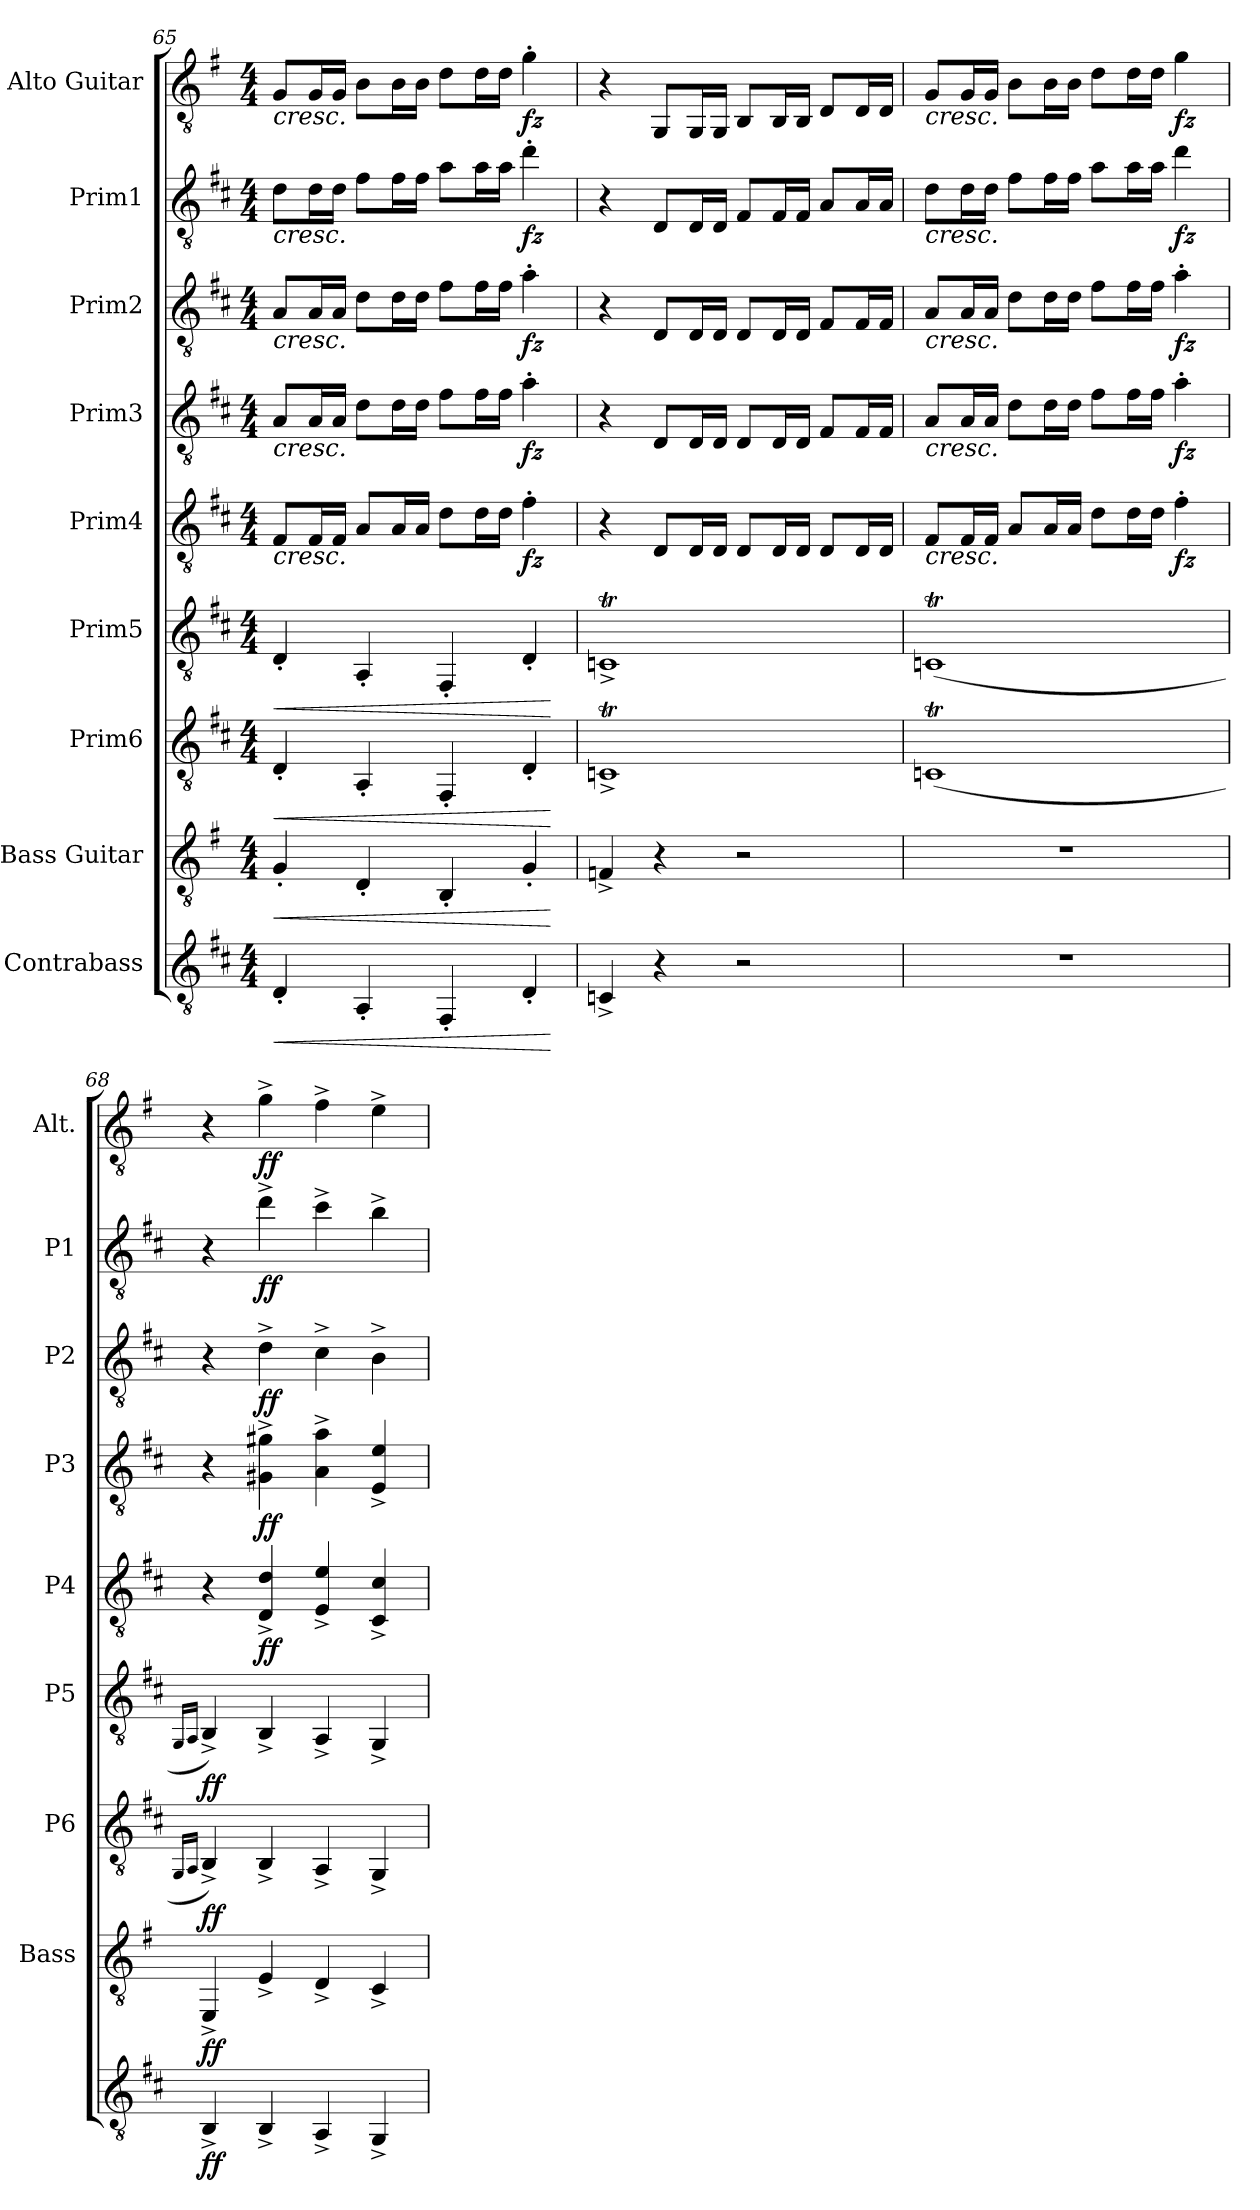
**kern	**dynam	**kern	**dynam	**kern	**dynam	**kern	**dynam	**kern	**dynam	**kern	**dynam	**kern	**dynam	**kern	**dynam	**kern	**dynam
*part9	*part9	*part8	*part8	*part7	*part7	*part6	*part6	*part5	*part5	*part4	*part4	*part3	*part3	*part2	*part2	*part1	*part1
*staff9	*staff9	*staff8	*staff8	*staff7	*staff7	*staff6	*staff6	*staff5	*staff5	*staff4	*staff4	*staff3	*staff3	*staff2	*staff2	*staff1	*staff1
*I"Contrabass	*	*I"Bass Guitar	*	*I"Prim6	*	*I"Prim5	*	*I"Prim4	*	*I"Prim3	*	*I"Prim2	*	*I"Prim1	*	*I"Alto Guitar	*
*	*	*I'Bass	*	*I'P6	*	*I'P5	*	*I'P4	*	*I'P3	*	*I'P2	*	*I'P1	*	*I'Alt.	*
*clefGv2	*	*clefGv2	*	*clefGv2	*	*clefGv2	*	*clefGv2	*	*clefGv2	*	*clefGv2	*	*clefGv2	*	*clefGv2	*
*ITrd7c12	*	*ITrd3c5	*	*	*	*	*	*	*	*	*	*	*	*	*	*ITrd-4c-7	*
*k[f#c#]	*	*k[f#c#]	*	*k[f#c#]	*	*k[f#c#]	*	*k[f#c#]	*	*k[f#c#]	*	*k[f#c#]	*	*k[f#c#]	*	*k[f#c#]	*
*M4/4	*	*M4/4	*	*M4/4	*	*M4/4	*	*M4/4	*	*M4/4	*	*M4/4	*	*M4/4	*	*M4/4	*
=65	=65	=65	=65	=65	=65	=65	=65	=65	=65	=65	=65	=65	=65	=65	=65	=65	=65
!	!LO:HP:b	!	!LO:HP:b	!	!LO:HP:b	!	!LO:HP:b	!	!LO:HP:b	!	!LO:HP:b	!	!LO:HP:b	!	!LO:HP:b	!	!LO:HP:b
4DD'/	<	4D'/	<	4D'/	<	4D'/	<	8F#/L	<	8A/L	<	8A/L	<	8d\L	<	8d/L	<
.	.	.	.	.	.	.	.	16F#/L	.	16A/L	.	16A/L	.	16d\L	.	16d/L	.
.	.	.	.	.	.	.	.	16F#/JJ	.	16A/JJ	.	16A/JJ	.	16d\JJ	.	16d/JJ	.
4AAA'/	.	4AA'/	.	4AA'/	.	4AA'/	.	8A/L	.	8d\L	.	8d\L	.	8f#\L	.	8f#\L	.
.	.	.	.	.	.	.	.	16A/L	.	16d\L	.	16d\L	.	16f#\L	.	16f#\L	.
.	.	.	.	.	.	.	.	16A/JJ	.	16d\JJ	.	16d\JJ	.	16f#\JJ	.	16f#\JJ	.
4FFF#'/	.	4FF#'/	.	4FF#'/	.	4FF#'/	.	8d\L	.	8f#\L	.	8f#\L	.	8a\L	.	8a\L	.
.	.	.	.	.	.	.	.	16d\L	.	16f#\L	.	16f#\L	.	16a\L	.	16a\L	.
.	.	.	.	.	.	.	.	16d\JJ	.	16f#\JJ	.	16f#\JJ	.	16a\JJ	.	16a\JJ	.
!	!	!	!	!	!	!	!	!	!LO:DY:b	!	!LO:DY:b	!	!LO:DY:b	!	!LO:DY:b	!	!LO:DY:b
4DD'/	.	4D'/	.	4D'/	.	4D'/	.	4f#'\	fz	4a'\	fz	4a'\	fz	4dd'\	fz	4dd'\	fz
.	[	.	[	.	[	.	[	.	[	.	[	.	[	.	[	.	[
!!LO:PB:g=z
=66	=66	=66	=66	=66	=66	=66	=66	=66	=66	=66	=66	=66	=66	=66	=66	=66	=66
4CCn^/	.	4Cn^/	.	1CnT^	.	1CnT^	.	4r	.	4r	.	4r	.	4r	.	4r	.
!	!	!	!	!	!	!	!	!	!LO:DY:b	!	!LO:DY:b	!	!LO:DY:b	!	!LO:DY:b	!	!LO:DY:b
4r	.	4r	.	.	.	.	.	8D/L	other-dynamics	8D/L	other-dynamics	8D/L	other-dynamics	8D/L	other-dynamics	8D/L	other-dynamics
.	.	.	.	.	.	.	.	16D/L	.	16D/L	.	16D/L	.	16D/L	.	16D/L	.
.	.	.	.	.	.	.	.	16D/JJ	.	16D/JJ	.	16D/JJ	.	16D/JJ	.	16D/JJ	.
2r	.	2r	.	.	.	.	.	8D/L	.	8D/L	.	8D/L	.	8F#/L	.	8F#/L	.
.	.	.	.	.	.	.	.	16D/L	.	16D/L	.	16D/L	.	16F#/L	.	16F#/L	.
.	.	.	.	.	.	.	.	16D/JJ	.	16D/JJ	.	16D/JJ	.	16F#/JJ	.	16F#/JJ	.
.	.	.	.	.	.	.	.	8D/L	.	8F#/L	.	8F#/L	.	8A/L	.	8A/L	.
.	.	.	.	.	.	.	.	16D/L	.	16F#/L	.	16F#/L	.	16A/L	.	16A/L	.
.	.	.	.	.	.	.	.	16D/JJ	.	16F#/JJ	.	16F#/JJ	.	16A/JJ	.	16A/JJ	.
=67	=67	=67	=67	=67	=67	=67	=67	=67	=67	=67	=67	=67	=67	=67	=67	=67	=67
!	!	!	!	!	!	!	!	!	!LO:HP:b	!	!LO:HP:b	!	!LO:HP:b	!	!LO:HP:b	!	!LO:HP:b
1r	.	1r	.	(1CnT	.	(1CnT	.	8F#/L	<	8A/L	<	8A/L	<	8d\L	<	8d/L	<
.	.	.	.	.	.	.	.	16F#/L	.	16A/L	.	16A/L	.	16d\L	.	16d/L	.
.	.	.	.	.	.	.	.	16F#/JJ	.	16A/JJ	.	16A/JJ	.	16d\JJ	.	16d/JJ	.
.	.	.	.	.	.	.	.	8A/L	.	8d\L	.	8d\L	.	8f#\L	.	8f#\L	.
.	.	.	.	.	.	.	.	16A/L	.	16d\L	.	16d\L	.	16f#\L	.	16f#\L	.
.	.	.	.	.	.	.	.	16A/JJ	.	16d\JJ	.	16d\JJ	.	16f#\JJ	.	16f#\JJ	.
.	.	.	.	.	.	.	.	8d\L	.	8f#\L	.	8f#\L	.	8a\L	.	8a\L	.
.	.	.	.	.	.	.	.	16d\L	.	16f#\L	.	16f#\L	.	16a\L	.	16a\L	.
.	.	.	.	.	.	.	.	16d\JJ	.	16f#\JJ	.	16f#\JJ	.	16a\JJ	.	16a\JJ	.
!	!	!	!	!	!	!	!	!	!LO:DY:b	!	!LO:DY:b	!	!LO:DY:b	!	!LO:DY:b	!	!LO:DY:b
.	.	.	.	.	.	.	.	4f#'\	fz	4a'\	fz	4a'\	fz	4dd\	fz	4dd\	fz
.	.	.	.	.	.	.	.	.	[	.	[	.	[	.	[	.	[
=68	=68	=68	=68	=68	=68	=68	=68	=68	=68	=68	=68	=68	=68	=68	=68	=68	=68
.	.	.	.	16qGG/LL	.	16qGG/LL	.	.	.	.	.	.	.	.	.	.	.
.	.	.	.	16qAA/JJ	.	16qAA/JJ	.	.	.	.	.	.	.	.	.	.	.
!	!LO:DY:b	!	!LO:DY:b	!	!LO:DY:b	!	!LO:DY:b	!	!	!	!	!	!	!	!	!	!
4BBB^/	ff	4BBB^/	ff	4BB^/)	ff	4BB^/)	ff	4r	.	4r	.	4r	.	4r	.	4r	.
!	!	!	!	!	!	!	!	!	!LO:DY:b	!	!LO:DY:b	!	!LO:DY:b	!	!LO:DY:b	!	!LO:DY:b
4BBB^/	.	4BB^/	.	4BB^/	.	4BB^/	.	4D/^ 4d/^	ff	4G#X\^ 4g#X\^	ff	4d^\	ff	4dd^\	ff	4dd^\	ff
4AAA^/	.	4AA^/	.	4AA^/	.	4AA^/	.	4E/^ 4e/^	.	4A\^ 4a\^	.	4c#^\	.	4cc#^\	.	4cc#^\	.
4GGG^/	.	4GG^/	.	4GG^/	.	4GG^/	.	4C#/^ 4c#/^	.	4E/^ 4e/^	.	4B^\	.	4b^\	.	4b^\	.
=	=	=	=	=	=	=	=	=	=	=	=	=	=	=	=	=	=
*-	*-	*-	*-	*-	*-	*-	*-	*-	*-	*-	*-	*-	*-	*-	*-	*-	*-
